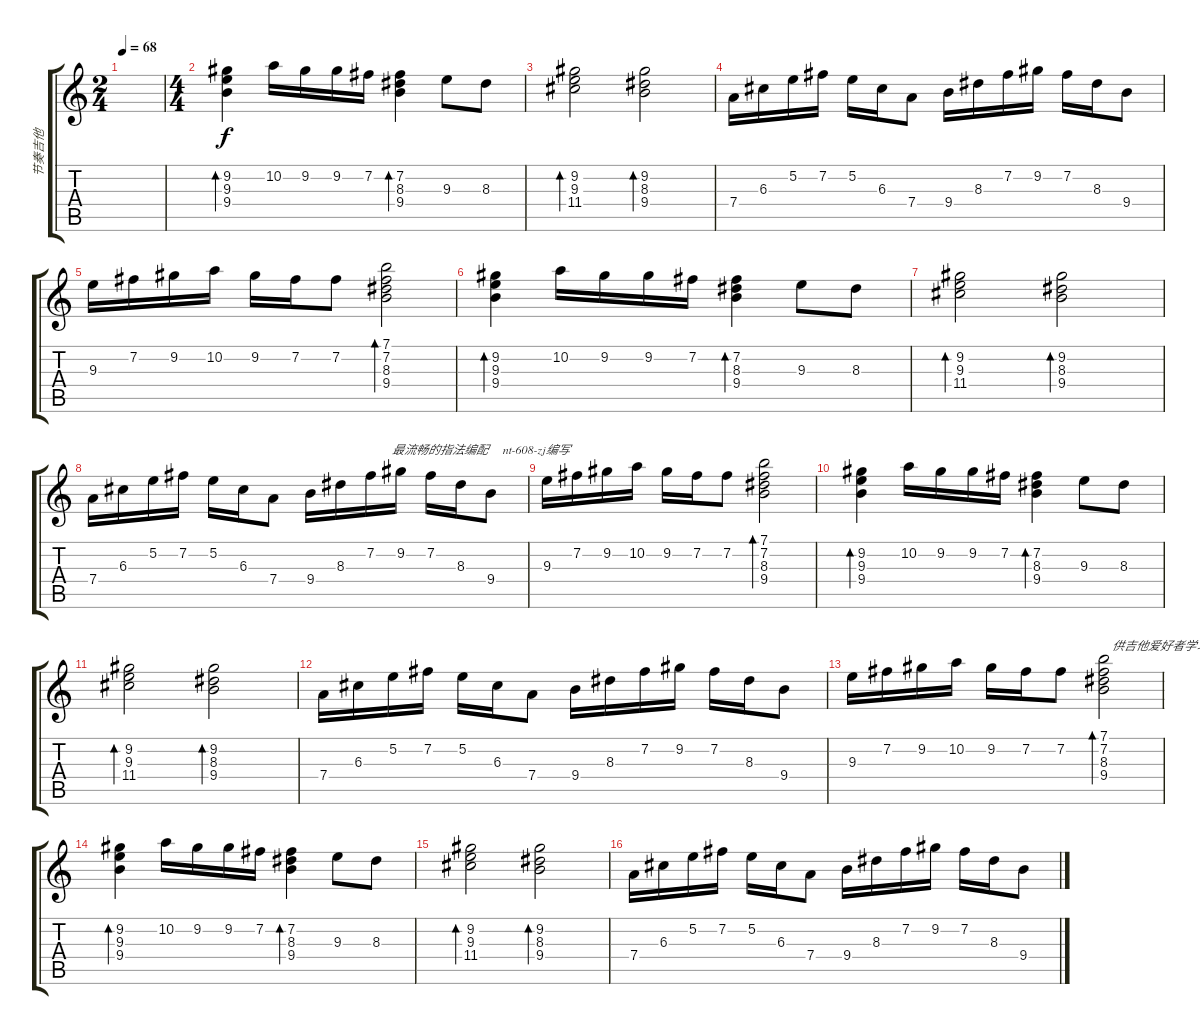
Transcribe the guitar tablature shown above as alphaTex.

\track ("节奏吉他" "节奏吉他") {instrument acousticguitarsteel}
\staff {score tabs}
\tuning (E4 B3 G3 D3 A2 E2) {hide}
\ts (2 4)
\tempo 68
\clef g2
\ks c
|
\ts (4 4)
(9.2 9.3 9.4).4{bd 240} 10.2.16 9.2.16 9.2.16 7.2.16 (7.2 8.3 9.4).4{bd 240} 9.3.8 8.3.8 |
(9.2 9.3 11.4).2{bd 240} (9.2 8.3 9.4).2{bd 120} |
7.4.16 6.3.16 5.2.16 7.2.16 5.2.16 6.3.16 7.4.8 9.4.16 8.3.16 7.2.16 9.2.16 7.2.16 8.3.16 9.4.8 |
9.3.16 7.2.16 9.2.16 10.2.16 9.2.16 7.2.16 7.2.8 (7.1 7.2 8.3 9.4).2{bd 120} |
(9.2 9.3 9.4).4{bd 240} 10.2.16 9.2.16 9.2.16 7.2.16 (7.2 8.3 9.4).4{bd 240} 9.3.8 8.3.8 |
(9.2 9.3 11.4).2{bd 240} (9.2 8.3 9.4).2{bd 120} |
7.4.16 6.3.16 5.2.16 7.2.16 5.2.16 6.3.16 7.4.8 9.4.16 8.3.16 7.2.16{txt "       最流畅的指法编配     nt-608-zj编写"} 9.2.16 7.2.16 8.3.16 9.4.8 |
9.3.16 7.2.16 9.2.16 10.2.16 9.2.16 7.2.16 7.2.8 (7.1 7.2 8.3 9.4).2{bd 120} |
(9.2 9.3 9.4).4{bd 240} 10.2.16 9.2.16 9.2.16 7.2.16 (7.2 8.3 9.4).4{bd 240} 9.3.8 8.3.8 |
(9.2 9.3 11.4).2{bd 240} (9.2 8.3 9.4).2{bd 120} |
7.4.16 6.3.16 5.2.16 7.2.16 5.2.16 6.3.16 7.4.8 9.4.16 8.3.16 7.2.16 9.2.16 7.2.16 8.3.16 9.4.8 |
9.3.16 7.2.16 9.2.16 10.2.16 9.2.16 7.2.16 7.2.8{txt "                 供吉他爱好者学习交流使用"} (7.1 7.2 8.3 9.4).2{bd 120} |
(9.2 9.3 9.4).4{bd 240} 10.2.16 9.2.16 9.2.16 7.2.16 (7.2 8.3 9.4).4{bd 240} 9.3.8 8.3.8 |
(9.2 9.3 11.4).2{bd 240} (9.2 8.3 9.4).2{bd 120} |
7.4.16 6.3.16 5.2.16 7.2.16 5.2.16 6.3.16 7.4.8 9.4.16 8.3.16 7.2.16 9.2.16 7.2.16 8.3.16 9.4.8
